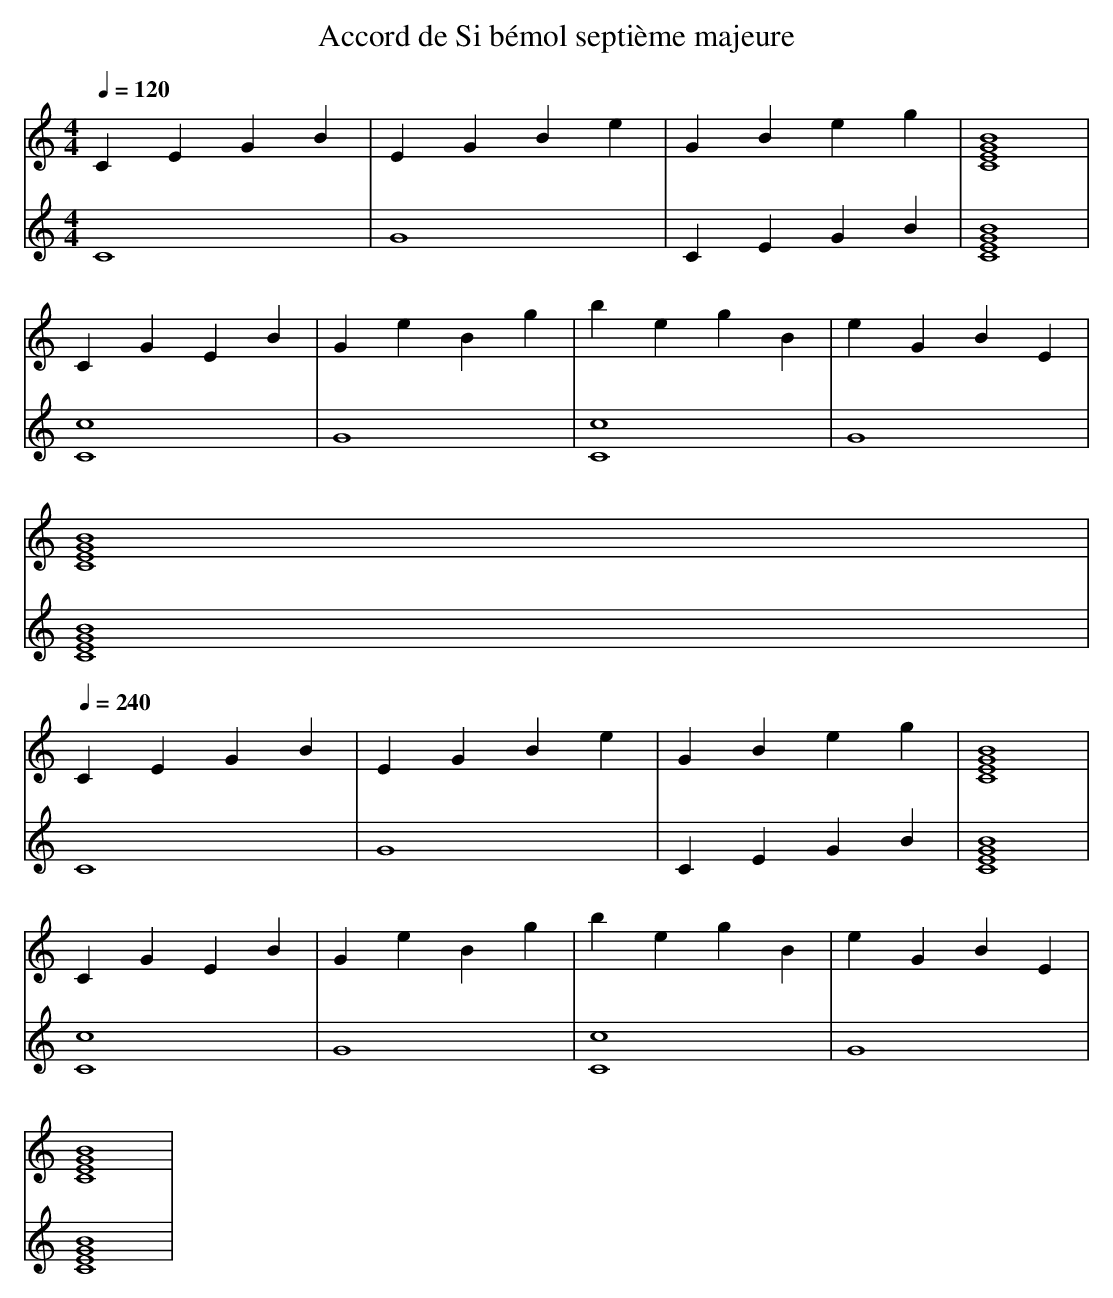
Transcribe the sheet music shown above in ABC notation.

X:1
T:Accord de Si bémol septième majeure
M: 4/4
L: 1/4
Q:1/4=120
K:C
V:1
C E G B | E G B e | G B e g | [C4 E4 G4 B4] |
C G E B | G e B g | b e g B | e G B E |
[C4 E4 G4 B4] |
Q:1/4=240
C E G B | E G B e | G B e g | [C4 E4 G4 B4] |
C G E B | G e B g | b e g B | e G B E |
[C4 E4 G4 B4] |
V:2
C4 | G4 | C E G B | [C4 E4 G4 B4] |
[C4 c4] | G4 | [C4 c4] | G4 |
[C4 E4 G4 B4] |
Q:1/4=240
C4 | G4 | C E G B | [C4 E4 G4 B4] |
[C4 c4] | G4 | [C4 c4] | G4 |
[C4 E4 G4 B4] |
